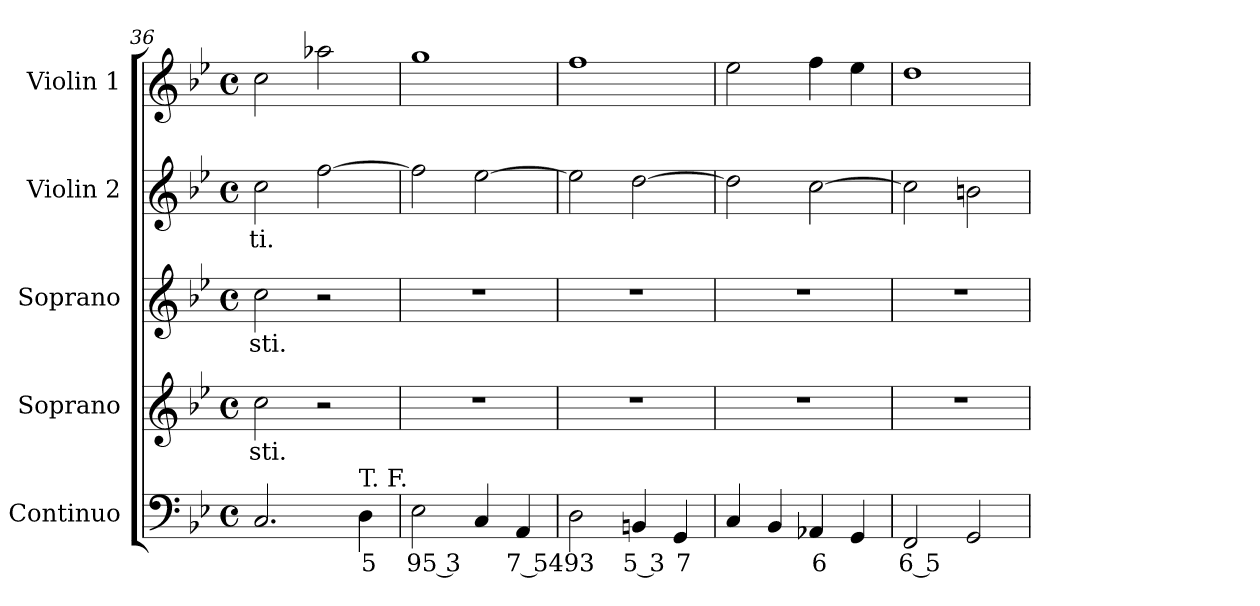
**kern	**text	**kern	**text	**kern	**text	**kern	**text	**kern
*part5	*part5	*part4	*part4	*part3	*part3	*part2	*part2	*part1
*staff5	*staff5	*staff4	*staff4	*staff3	*staff3	*staff2	*staff2	*staff1
*I"Continuo	*	*I"Soprano	*	*I"Soprano	*	*I"Violin 2	*	*I"Violin 1
*I'Cont.	*	*I'S.	*	*I'S.	*	*I'Vln. 2	*	*I'Vln. 1
*clefF4	*	*clefG2	*	*clefG2	*	*clefG2	*	*clefG2
*k[b-e-]	*	*k[b-e-]	*	*k[b-e-]	*	*k[b-e-]	*	*k[b-e-]
*B-:	*	*B-:	*	*B-:	*	*B-:	*	*B-:
*M4/4	*	*M4/4	*	*M4/4	*	*M4/4	*	*M4/4
*met(c)	*	*met(c)	*	*met(c)	*	*met(c)	*	*met(c)
=36	=36	=36	=36	=36	=36	=36	=36	=36
!	!	!	!LO:LY:b:color=#000000	!	!	!	!	!
!	!	!	!	!	!LO:LY:b:color=#000000	!	!	!
!	!	!	!	!	!	!	!LO:LY:b:color=#000000	!
2.Ci/	.	2cci\	-sti.	2cci\	-sti.	2cci\	ti.	2cci\
.	.	2r	.	2r	.	[2ffi\	.	2aa-Xi\
!LO:TX:a:t=T. F.	!	!	!	!	!	!	!	!
!	!LO:LY:b:color=#000000	!	!	!	!	!	!	!
4Di\	5	.	.	.	.	.	.	.
!!LO:LB:g=z
=37	=37	=37	=37	=37	=37	=37	=37	=37
!	!LO:LY:b:color=#000000	!	!	!	!	!	!	!
2E-i\	95 3	1r	.	1r	.	2ffi\]	.	1ggi
4Ci/	.	.	.	.	.	[2ee-i\	.	.
!	!LO:LY:b:color=#000000	!	!	!	!	!	!	!
4AAi/	7 54	.	.	.	.	.	.	.
=38	=38	=38	=38	=38	=38	=38	=38	=38
!	!LO:LY:b:color=#000000	!	!	!	!	!	!	!
2Di\	93	1r	.	1r	.	2ee-i\]	.	1ffi
!	!LO:LY:b:color=#000000	!	!	!	!	!	!	!
4BBni/	5 3	.	.	.	.	[2ddi\	.	.
!	!LO:LY:b:color=#000000	!	!	!	!	!	!	!
4GGi/	7	.	.	.	.	.	.	.
=39	=39	=39	=39	=39	=39	=39	=39	=39
4Ci/	.	1r	.	1r	.	2ddi\]	.	2ee-i\
4BB-i/	.	.	.	.	.	.	.	.
!	!LO:LY:b:color=#000000	!	!	!	!	!	!	!
4AA-Xi/	6	.	.	.	.	[2cci\	.	4ffi\
4GGi/	.	.	.	.	.	.	.	4ee-i\
=40	=40	=40	=40	=40	=40	=40	=40	=40
!	!LO:LY:b:color=#000000	!	!	!	!	!	!	!
2FFi/	6 5	1r	.	1r	.	2cci\]	.	1ddi
2GGi/	.	.	.	.	.	2bni\	.	.
=	=	=	=	=	=	=	=	=
*-	*-	*-	*-	*-	*-	*-	*-	*-
